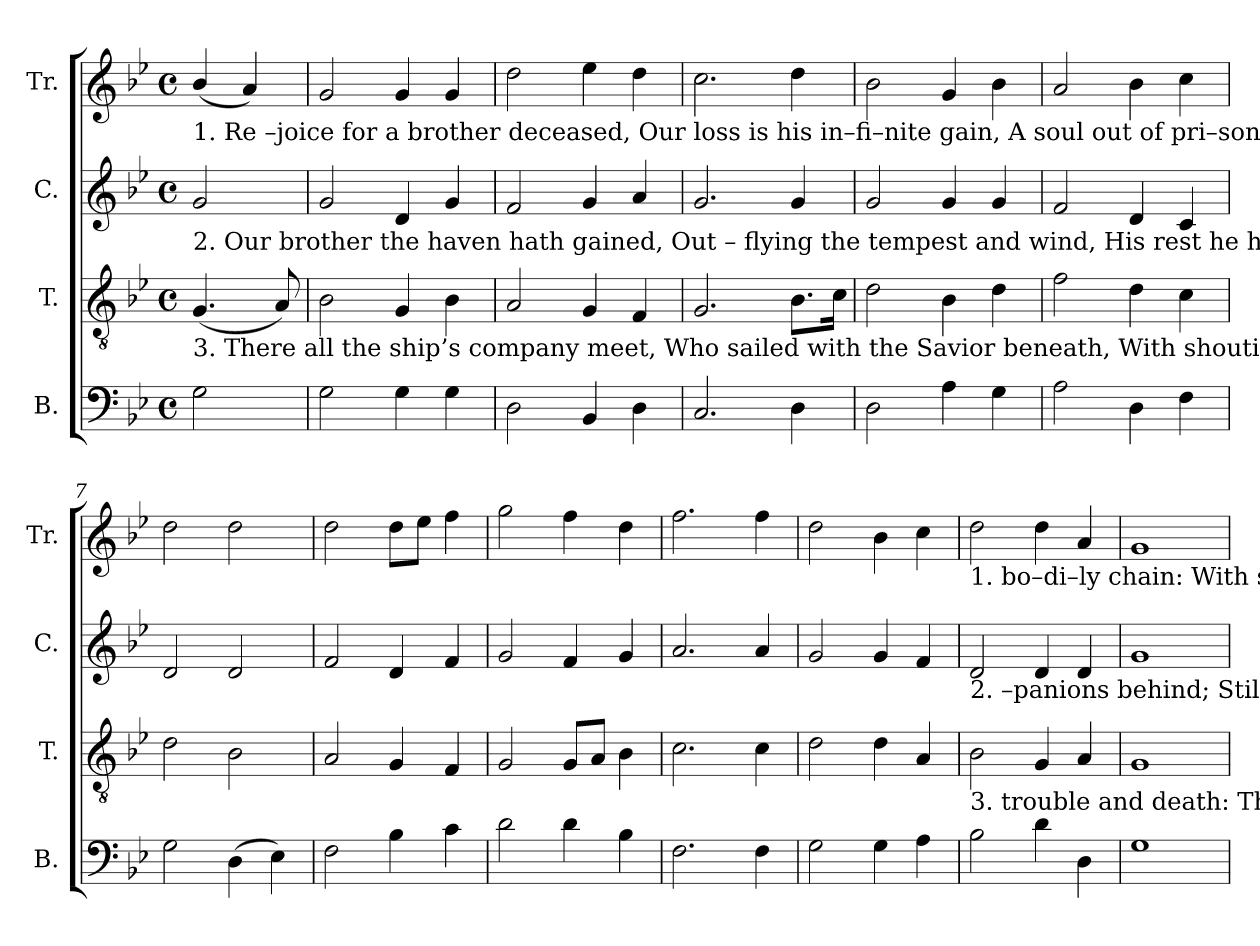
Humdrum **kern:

**kern	**kern	**kern	**kern
*part4	*part3	*part2	*part1
*staff4	*staff3	*staff2	*staff1
*I"B.	*I"T.	*I"C.	*I"Tr.
*I'B.	*I'T.	*I'C.	*I'Tr.
*clefF4	*clefGv2	*clefG2	*clefG2
*k[b-e-]	*k[b-e-]	*k[b-e-]	*k[b-e-]
*M4/4	*M4/4	*M4/4	*M4/4
*met(c)	*met(c)	*met(c)	*met(c)
*MM120	*MM120	*MM120	*MM120
=1	=1	=1	=1
!	!	!	!LO:TX:b:t=1. Re –joice  for  a  brother  deceased,    Our    loss   is   his   in–fi–nite  gain,   A  soul  out  of  pri–son  re–leased, And freed  from  its
!	!	!LO:TX:b:t=2. Our  brother  the  haven  hath  gained,  Out – flying  the tempest and wind,  His   rest   he   hath  sooner  obtained,  And left his com–	!
!	!LO:TX:b:t=3. There  all  the  ship’s  company  meet,  Who sailed with the Savior beneath, With shouting  each  other  they  greet,  And triumph o’er	!	!
2G\	(4.G/	2g/	(4b-/
.	.	.	4a/)
.	8A/)	.	.
=2	=2	=2	=2
2G\	2B-\	2g/	2g/
4G\	4G/	4d/	4g/
4G\	4B-\	4g/	4g/
=3	=3	=3	=3
2D\	2A/	2f/	2dd\
4BB-/	4G/	4g/	4ee-\
4D\	4F/	4a/	4dd\
=4	=4	=4	=4
2.C/	2.G/	2.g/	2.cc\
4D\	8.B-\L	4g/	4dd\
.	16c\Jk	.	.
=5	=5	=5	=5
2D\	2d\	2g/	2b-\
4A\	4B-\	4g/	4g/
4G\	4d\	4g/	4b-\
=6	=6	=6	=6
2A\	2f\	2f/	2a/
4D\	4d\	4d/	4b-\
4F\	4c\	4c/	4cc\
=7	=7	=7	=7
2G\	2d\	2d/	2dd\
(4D\	2B-\	2d/	2dd\
4E-\)	.	.	.
=8	=8	=8	=8
2F\	2A/	2f/	2dd\
4B-\	4G/	4d/	8dd\L
.	.	.	8ee-\J
4c\	4F/	4f/	4ff\
=9	=9	=9	=9
2d\	2G/	2g/	2gg\
4d\	8G/L	4f/	4ff\
.	8A/J	.	.
4B-\	4B-\	4g/	4dd\
=10	=10	=10	=10
2.F\	2.c\	2.a/	2.ff\
4F\	4c\	4a/	4ff\
=11	=11	=11	=11
2G\	2d\	2g/	2dd\
4G\	4d\	4g/	4b-\
4A\	4A/	4f/	4cc\
!!LO:LB:g=z
=12	=12	=12	=12
!	!	!	!LO:TX:b:t=1. bo–di–ly chain&colon;   With songs let us follow his flight,  And mount with his  spirit  a–bove,  E  – scaped  to  the  mansions  of  light,  And
!	!	!LO:TX:b:t=2. –panions behind;   Still  tossed on  a sea  of  distress,  Hard  toiling to make the blest shore, Where  all  is  as–sur–ance and  peace,   And	!
!	!LO:TX:b:t=3. trouble and death&colon;   The voyage of life’s  at  an  end,  The  mor–tal   af – flic – tion  is  past,     The        age  that  in  heaven  they spend  For	!	!
2B-\	2B-\	2d/	2dd\
4d\	4G/	4d/	4dd\
4D\	4A/	4d/	4a/
=13	=13	=13	=13
1G	1G	1g	1g
=	=	=	=
*-	*-	*-	*-
